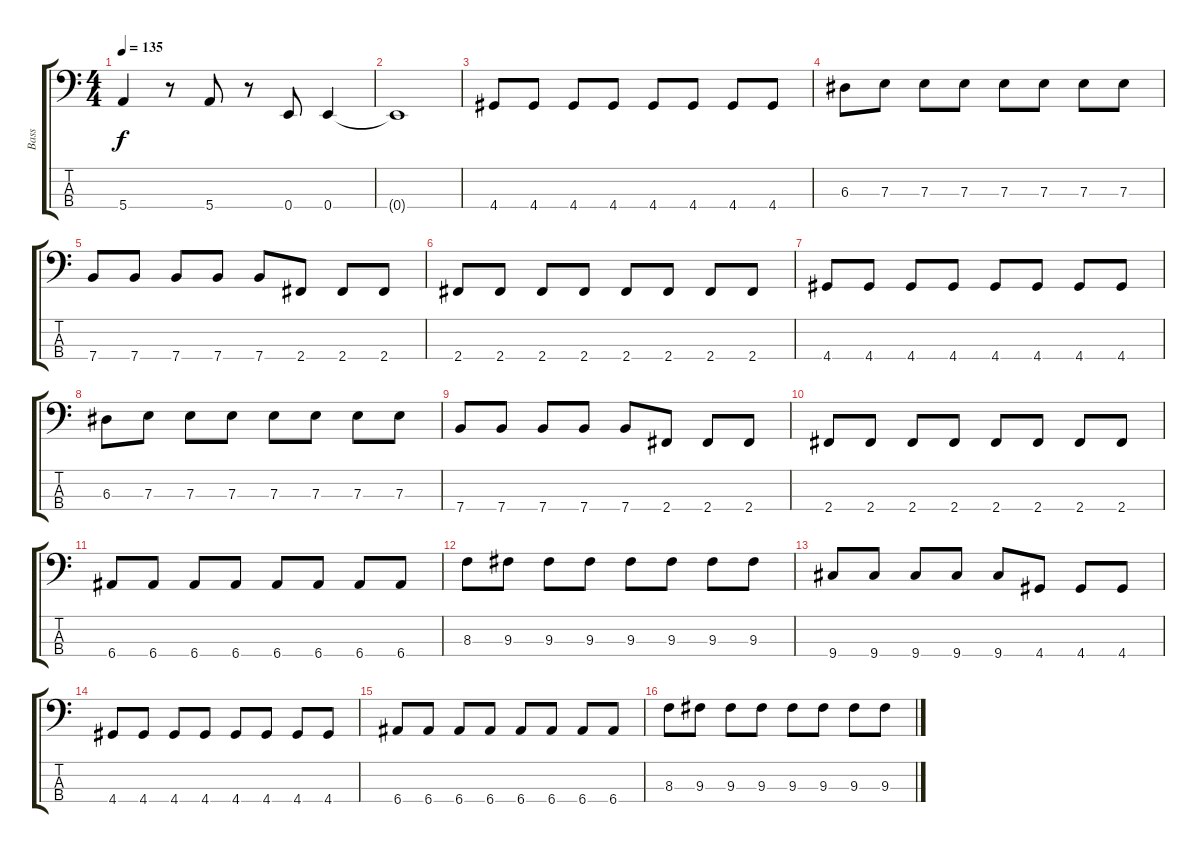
\track ("Bass" "Bass") {instrument electricbasspick}
\staff {score tabs}
\tuning (G2 D2 A1 E1) {hide}
\ts (4 4)
\tempo 135
\clef f4
\ks c
5.4.4{dy f} r.8 5.4.8 r.8 0.4.8 0.4.4 |
0.4{t}.1 |
4.4.8 4.4.8 4.4.8 4.4.8 4.4.8 4.4.8 4.4.8 4.4.8 |
6.3.8 7.3.8 7.3.8 7.3.8 7.3.8 7.3.8 7.3.8 7.3.8 |
7.4.8 7.4.8 7.4.8 7.4.8 7.4.8 2.4.8 2.4.8 2.4.8 |
2.4.8 2.4.8 2.4.8 2.4.8 2.4.8 2.4.8 2.4.8 2.4.8 |
4.4.8 4.4.8 4.4.8 4.4.8 4.4.8 4.4.8 4.4.8 4.4.8 |
6.3.8 7.3.8 7.3.8 7.3.8 7.3.8 7.3.8 7.3.8 7.3.8 |
7.4.8 7.4.8 7.4.8 7.4.8 7.4.8 2.4.8 2.4.8 2.4.8 |
2.4.8 2.4.8 2.4.8 2.4.8 2.4.8 2.4.8 2.4.8 2.4.8 |
6.4.8 6.4.8 6.4.8 6.4.8 6.4.8 6.4.8 6.4.8 6.4.8 |
8.3.8 9.3.8 9.3.8 9.3.8 9.3.8 9.3.8 9.3.8 9.3.8 |
9.4.8 9.4.8 9.4.8 9.4.8 9.4.8 4.4.8 4.4.8 4.4.8 |
4.4.8 4.4.8 4.4.8 4.4.8 4.4.8 4.4.8 4.4.8 4.4.8 |
6.4.8 6.4.8 6.4.8 6.4.8 6.4.8 6.4.8 6.4.8 6.4.8 |
8.3.8 9.3.8 9.3.8 9.3.8 9.3.8 9.3.8 9.3.8 9.3.8
